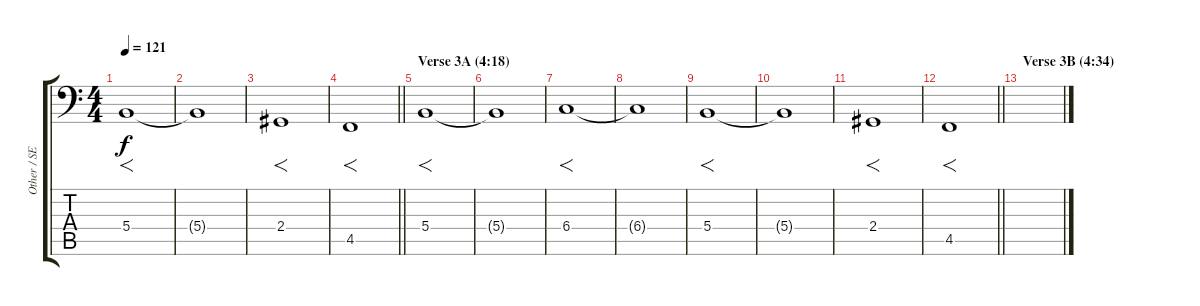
\track ("Other / SE" "Other / SE") {instrument applause}
\staff {score tabs}
\tuning (D4 E3 C3 Gb2 Db2 Gb1) {hide}
\ts (4 4)
\tempo 121
\clef f4
\ks c
5.4.1{f dy f} |
5.4{t}.1 |
2.4.1{f} |
\barLineRight lightlight
4.5.1{f} |
\section ("" "Verse 3A (4:18)")
5.4.1{f volume 16 instrument fx4atmosphere} |
5.4{t}.1 |
6.4.1{f} |
6.4{t}.1 |
5.4.1{f} |
5.4{t}.1 |
2.4.1{f} |
\barLineRight lightlight
4.5.1{f} |
\section ("" "Verse 3B (4:34)")
